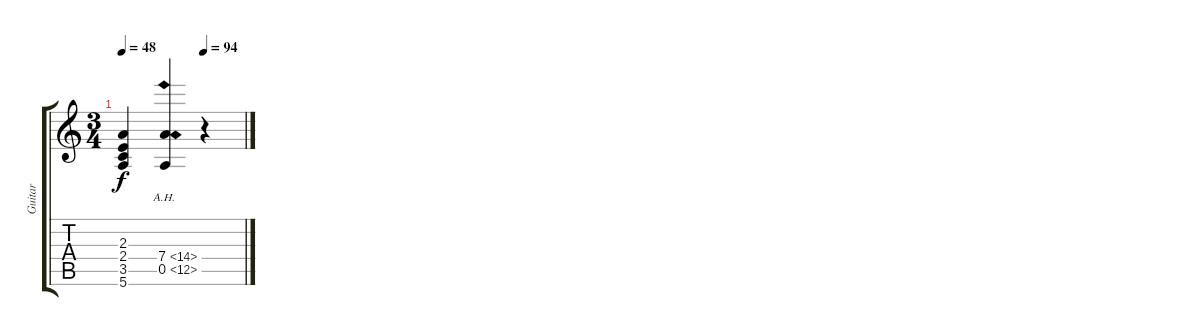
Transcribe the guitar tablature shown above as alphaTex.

\track ("Guitar" "Guitar") {instrument acousticguitarnylon}
\staff {score tabs}
\tuning (E4 B3 G3 D3 A2 E2) {hide}
\ts (3 4)
\tempo 48
\tempo (94 0.6666666666666666)
\clef g2
\ks c
(2.3 2.4 3.5 5.6).4{dy f} (7.4{ah 7} 0.5{ah 12}).4 r.4
